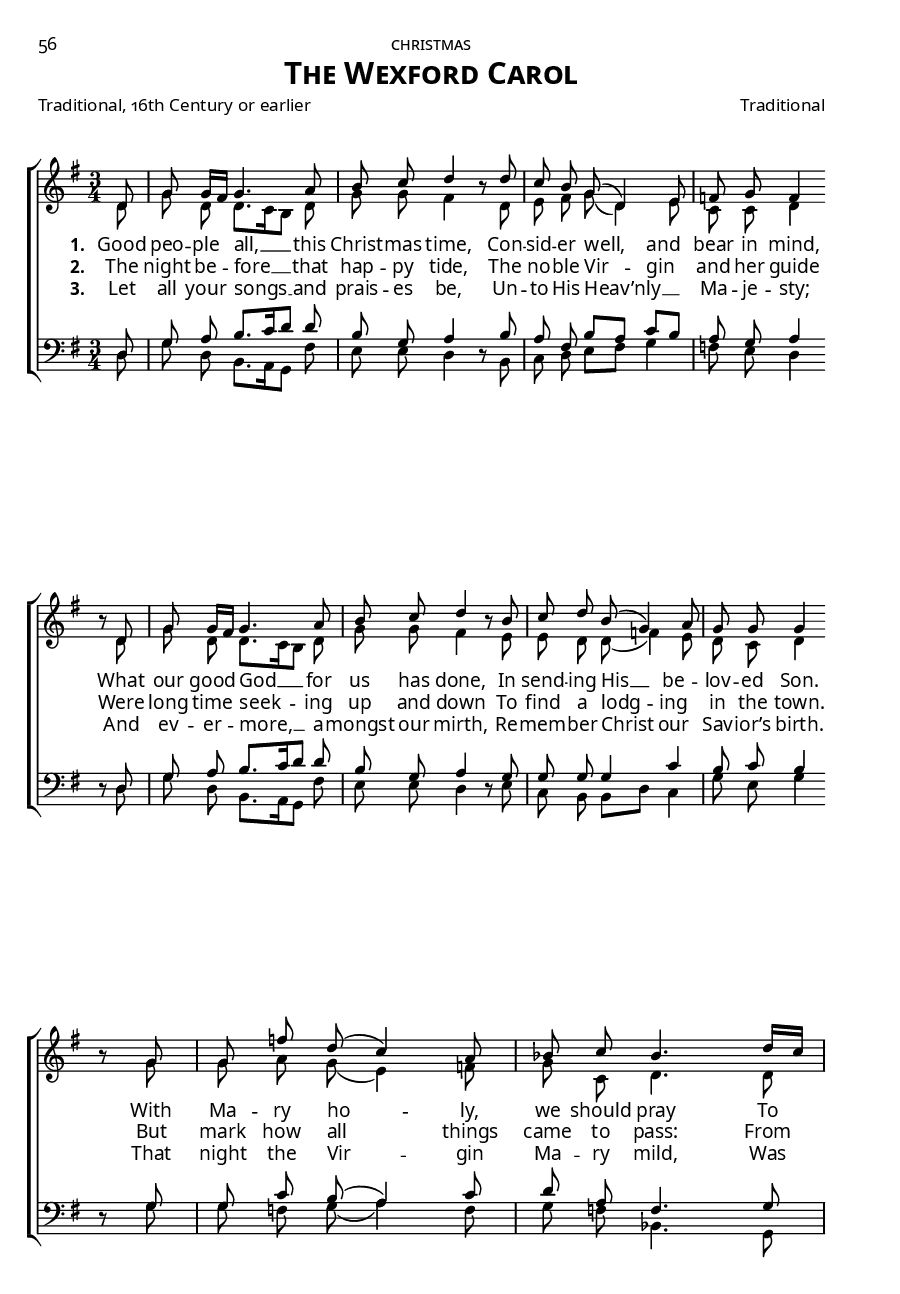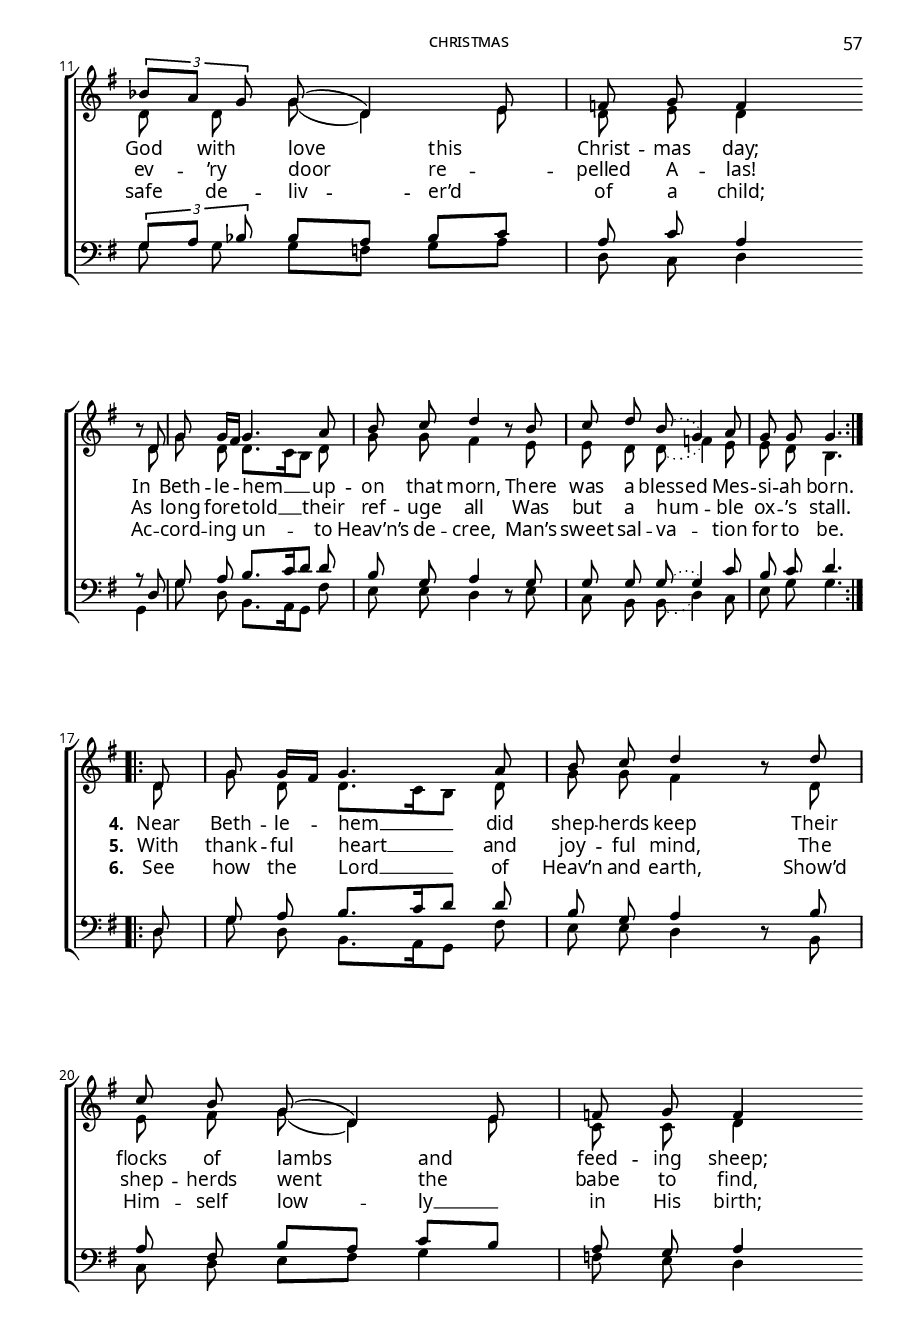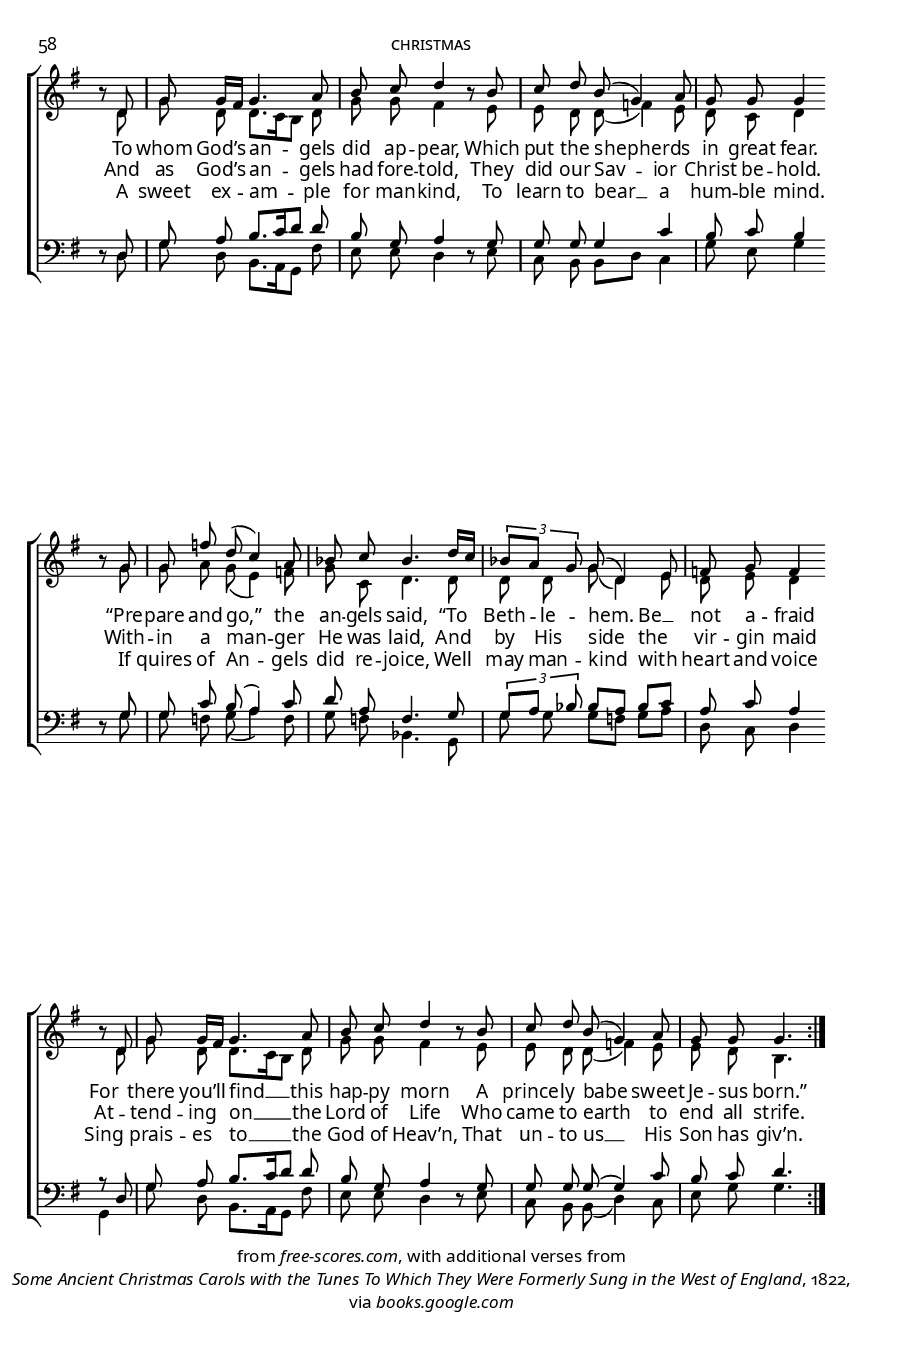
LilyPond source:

\version "2.14.2"
\include "util.ly"
\header {
  title = \markup{\override #'(font-name . "Garamond Premier Pro Semibold"){ \abs-fontsize #15 \smallCapsOldStyle"The Wexford Carol"}}
  poet = \markup\oldStyleNum"Traditional, 16th Century or earlier"
  composer = \markup\oldStyleNum"Traditional"
  %arranger = \markup\oldStyleNum"Edited by Benjamin Bloomfield (1984–)"
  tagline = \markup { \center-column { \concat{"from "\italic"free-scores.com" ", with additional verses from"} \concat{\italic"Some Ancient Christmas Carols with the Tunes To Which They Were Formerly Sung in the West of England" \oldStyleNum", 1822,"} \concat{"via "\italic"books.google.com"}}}
}
\paper {
  %print-all-headers = ##t
  paper-height = 9\in
  paper-width = 6\in
  indent = 0\in
  %system-system-spacing = #'((basic-distance . 10) (padding . 0))
  %system-system-spacing =
  %  #'((basic-distance . 0)
  %     (minimum-distance . 0)
  %     (padding . -0.35)
  %     (stretchability . 100))
  ragged-last-bottom = ##f
  ragged-bottom = ##f
  two-sided = ##t
  inner-margin = 0.5\in
  outer-margin = 0.25\in
  top-margin = 0.25\in
  bottom-margin = 0.25\in
  first-page-number = #056
  print-first-page-number = ##t
  headerLine = \markup{\override #'(font-name . "Garamond Premier Pro") \smallCapsOldStyle"christmas"}
  oddHeaderMarkup = \markup\fill-line{
     \override #'(font-name . "Garamond Premier Pro")\abs-fontsize #8.5
     \combine 
        \fill-line{"" \on-the-fly #print-page-number-check-first
        \oldStylePageNum""
        }
        \fill-line{\headerLine}
  }
  evenHeaderMarkup = \markup {
     \override #'(font-name . "Garamond Premier Pro")\abs-fontsize #8.5
     \combine
        \on-the-fly #print-page-number-check-first
        \oldStylePageNum""
        \fill-line{\headerLine}
  }
}
#(set-global-staff-size 15) \paper{ #(define fonts (make-pango-font-tree "GoudyOlSt BT" "Garamond Premier Pro" "Garamond Premier Pro" (/ 15 20))) }
global = {
  \key g \major
  \time 3/4
  \autoBeamOff
  \slurSolid
}

sopMusic = \relative c' {
  \repeat volta 3 {
    \partial 8 d8 |
    g8 g16[ fis] g4. a8 |
    b c d4 b8\rest d |
    c b g( d4) e8 |
    
    f g f4 \bar"" \break b8\rest d, |
    g g16[ fis] g4. a8 |
    b c d4 b8\rest b |
    
    c d b( g4) a8 |
    g g g4 \bar"" \break b8\rest g |
    g8 f' d( c4) a8 |
    
    bes c bes4. d16[ c] |
    \times 2/3 {bes8[ a] g} g( d4) e8 |
    f g f4 \bar"" \break b8\rest d, |
    
    g8 g16[ fis] g4. a8 |
    b c d4 b8\rest b |
    c d \slurDotted b8( g4) a8 |
    \partial 8*5 g g g4. \break
  }
  
  \repeat volta 3 {
    \slurSolid
    \partial 8 d8 |
    g8 g16[ fis] g4. a8 |
    b c d4 b8\rest d |
    c b g( d4) e8 |
    
    f g f4 \bar"" \break b8\rest d, |
    g g16[ fis] g4. a8 |
    b c d4 b8\rest b |
    
    c d b( g4) a8 |
    g g g4 \bar"" \break b8\rest g |
    g8 f' d( c4) a8 |
    
    bes c bes4. d16[ c] |
    \times 2/3 {bes8[ a] g} g( d4) e8 |
    f g f4 \bar"" \break b8\rest d, |
    
    g8 g16[ fis] g4. a8 |
    b c d4 b8\rest b |
    c d b8( g4) a8 |
    \partial 8*5 g g g4.
  }
}
sopWords = \lyricmode {
  
}

altoMusic = \relative c' {
  d8 |
  g d d8.[ c16 b8] d |
  g g fis4 s8 d |
  e fis g( d4) e8 |
  
  c c d4 s8 d |
  g d d8.[ c16 b8] d |
  g g fis4 s8 e |
  
  e8 d d( f4) e8 |
  d c d4 s8 |
  g |
  g a g( e4) f8 |
  
  g8 c, d4. d8 |
  d d g( d4) e8 |
  d e d4 s8 d |
  
  g d d8.[ c16 b8] d |
  g g fis4 s8 e |
  e8 d \slurDotted d( f4) e8 |
  e d b4.
  
  
  \slurSolid
  d8 |
  g d d8.[ c16 b8] d |
  g g fis4 s8 d |
  e fis g( d4) e8 |
  
  c c d4 s8 d |
  g d d8.[ c16 b8] d |
  g g fis4 s8 e |
  
  e8 d d( f4) e8 |
  d c d4 s8 |
  g |
  g a g( e4) f8 |
  
  g8 c, d4. d8 |
  d d g( d4) e8 |
  d e d4 s8 d |
  
  g d d8.[ c16 b8] d |
  g g fis4 s8 e |
  e8 d d( f4) e8 |
  e d b4.
}
altoWords = \lyricmode {
  \dropLyricsV
  \set stanza = #"1. "
  \set associatedVoice = "tenors"
  Good peo -- ple all, __ this Christ -- mas time,
  Con -- sid -- er well, and bear in mind,
  \set associatedVoice = "basses"
  What our good God __ for us has done,
  In send -- ing His __ be -- lov -- ed Son.
  
  With Ma -- ry ho -- ly, we should pray
  To God with love this Christ -- mas day;
  In Beth -- le -- hem __ up -- on that morn,
  There was a
  \set ignoreMelismata = ##t
  bless -- ed Mes -- si -- ah born.
  \unset ignoreMelismata
  
  
  \set stanza = #"4. "
  \set associatedVoice = "tenors"
  Near Beth -- le -- hem __ did shep -- herds keep
  Their flocks of lambs and feed -- ing sheep;
  \set associatedVoice = "basses"
  To whom God’s an -- gels did ap -- pear,
  Which put the shep -- herds in great fear.
  “Pre -- pare and go,” the an -- gels said,
  “To Beth -- le -- hem. Be __ not a -- fraid
  For there you’ll find __ this hap -- py morn
  A prince -- ly babe sweet Je -- sus born.”
}
altoWordsII = \lyricmode {
  \dropLyricsV
%\markup\italic
  \set stanza = #"2. "
  \set associatedVoice = "tenors"
  The night be -- fore __ that hap -- py tide,
  The no -- ble Vir -- gin and her guide
  \set associatedVoice = "basses"
  Were long time seek -- ing up and down
  To find a lodg -- ing in the town.
  But mark how all things came to pass:
  From ev -- ’ry door re -- pelled A -- las!
  As long fore -- told __ their ref -- uge all
  Was but a hum -- ble ox -- ’s stall.
  
  \set stanza = #"5. "
  \set associatedVoice = "tenors"
  With thank -- ful heart __ and joy -- ful mind,
  The shep -- herds went the  babe to find,
  \set associatedVoice = "basses"
  And as God’s an -- gels had fore -- told,
  They did our Sav -- ior Christ be -- hold.
  With -- in a man -- ger He was laid,
  And by His side the vir -- gin maid
  At -- tend -- ing on __ the Lord of Life
  Who came to earth to end all strife.
}
altoWordsIII = \lyricmode {
  \dropLyricsV
  \set stanza = #"3. "
  \set associatedVoice = "tenors"
  Let all your songs __ and prais -- es be,
  Un -- to His Heav’n -- ly __ Ma -- je -- sty;
  \set associatedVoice = "basses"
  And ev -- er -- more, __ a -- mongst our mirth,
  Re -- mem -- ber Christ our Sav -- ior’s birth.
  
  That night the Vir -- gin Ma -- ry mild,
  Was safe de -- liv -- er’d of a child;
  Ac -- cord -- ing un -- to Heav’n’s de -- cree,
  Man’s sweet sal -- va -- tion for to be.
  
  \set stanza = #"6. "
  \set associatedVoice = "tenors"
  See how the Lord __ of Heav’n and earth,
  Show’d Him -- self low -- ly __ in His birth;
  \set associatedVoice = "basses"
  A sweet ex -- am -- ple for man -- kind,
  To learn to bear __ a hum -- ble mind.
  
  If quires of An -- gels did re -- joice,
  Well may man -- kind with heart and voice
  Sing prais -- es to __ the God of Heav’n,
  That un -- to us __ His Son has giv’n.
}
altoWordsIV = \lyricmode {
}
altoWordsV = \lyricmode {
  
}
altoWordsVI = \lyricmode {
  \set stanza = #"6. "
  \set ignoreMelismata = ##t
}
tenorMusic = \relative c {
  d8 |
  g a b8.[ c16 d8] d |
  b g a4 s8 b |
  a fis b[ a] c[ b] |
  
  a g a4 s8 d, |
  g a b8.[ c16 d8] d |
  b g a4 s8 g |
  
  g g g4 c |
  b8 c b4 s8 |
  g |
  g c b( a4) c8 |
  
  d8 a f4. g8 |
  \times 2/3 {g[ a] bes} bes[ a] bes[ c] |
  a c a4 r8 d, |
  
  g a b8.[ c16 d8] d |
  b g a4 s8 g |
  g g \slurDotted g8( g4) c8 |
  b c d4.
  
  
  
  \slurSolid
  d,8 |
  g a b8.[ c16 d8] d |
  b g a4 s8 b |
  a fis b[ a] c[ b] |
  
  a g a4 s8 d, |
  g a b8.[ c16 d8] d |
  b g a4 s8 g |
  
  g g g4 c |
  b8 c b4 s8 |
  g |
  g c b( a4) c8 |
  
  d8 a f4. g8 |
  \times 2/3 {g[ a] bes} bes[ a] bes[ c] |
  a c a4 r8 d, |
  
  g a b8.[ c16 d8] d |
  b g a4 s8 g |
  g g g8( g4) c8 |
  b c d4.
}
tenorWords = \lyricmode {

}

bassMusic = \relative c {
  d8 |
  g d b8.[ a16 g8] fis' |
  e e d4 d8\rest b |
  c d e[ fis] g4 |
  
  f8 e d4 d8\rest d |
  g d b8.[ a16 g8] fis' |
  e e d4 d8\rest e |
  
  c b b[ d] c4 |
  g'8 e g4 d8\rest g |
  g f g( a4) f8 |
  
  g f bes,4. g8 |
  g' g g[ f] g[ a] |
  d, c d4 g, |
  
  g'8 d b8.[ a16 g8] fis' |
  e e d4 d8\rest e |
  c b \slurDotted b( d4) c8 |
  e g g4.
  
  
  
  \slurSolid
  d8 |
  g d b8.[ a16 g8] fis' |
  e e d4 d8\rest b |
  c d e[ fis] g4 |
  
  f8 e d4 d8\rest d |
  g d b8.[ a16 g8] fis' |
  e e d4 d8\rest e |
  
  c b b[ d] c4 |
  g'8 e g4 d8\rest g |
  g f g( a4) f8 |
  
  g f bes,4. g8 |
  g' g g[ f] g[ a] |
  d, c d4 g, |
  
  g'8 d b8.[ a16 g8] fis' |
  e e d4 d8\rest e |
  c b b( d4) c8 |
  e g g4.
}
bassWords = \lyricmode {

}

pianoRH = \relative c' {
  
}
pianoLH = \relative c' {
  
}

\score {
  <<
   \new ChoirStaff <<
    \new Staff = women <<
      \new Voice = "sopranos" { \voiceOne << \global \sopMusic >> }
      \new Voice = "altos" { \voiceTwo << \global \altoMusic >> }
    >>
    \new Lyrics \with { alignAboveContext = #"women" \override VerticalAxisGroup #'nonstaff-relatedstaff-spacing = #'((basic-distance . 1))} \lyricsto "sopranos" \sopWords
   \new Staff = men <<
      \clef bass
      \new Voice = "tenors" { \voiceOne << \global \tenorMusic >> }
      \new Voice = "basses" { \voiceTwo << \global \bassMusic >> }
    >>
    \new Lyrics = "altosVI"  \with { alignBelowContext = #"women" } \lyricsto "altos" \altoWordsVI
    \new Lyrics = "altosV"  \with { alignBelowContext = #"women" } \lyricsto "altos" \altoWordsV
    \new Lyrics = "altosIV"  \with { alignBelowContext = #"women" } \lyricsto "altos" \altoWordsIV
    \new Lyrics = "altosIII"  \with { alignBelowContext = #"women" } \lyricsto "altos" \altoWordsIII
    \new Lyrics = "altosII"  \with { alignBelowContext = #"women" } \lyricsto "altos" \altoWordsII
    \new Lyrics = "altos"  \with { alignBelowContext = #"women" \override VerticalAxisGroup #'nonstaff-relatedstaff-spacing = #'((basic-distance . 1))} \lyricsto "altos" \altoWords
    \new Lyrics \with { alignAboveContext = #"men" \override VerticalAxisGroup #'nonstaff-relatedstaff-spacing = #'((basic-distance . 1)) } \lyricsto "tenors" \tenorWords
    \new Lyrics \with { alignBelowContext = #"men" \override VerticalAxisGroup #'nonstaff-relatedstaff-spacing = #'((basic-distance . 1)) } \lyricsto "basses" \bassWords
  >>
%    \new PianoStaff << \new Staff { \new Voice { \pianoRH } } \new Staff { \clef "bass" \pianoLH } >>
  >>
  \layout {
    \context {
      \Score
      %\override SpacingSpanner #'base-shortest-duration = #(ly:make-moment 1 8)
      %\override SpacingSpanner #'common-shortest-duration = #(ly:make-moment 1 4)
    }
    \context {
      % Remove all empty staves
      % \Staff \RemoveEmptyStaves \override VerticalAxisGroup #'remove-first = ##t
    }
  }
}
